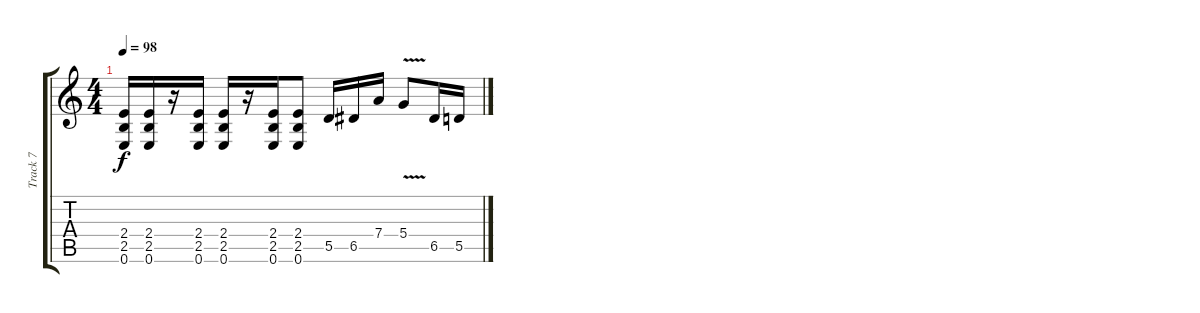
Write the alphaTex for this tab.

\track ("Track 7" "Track 7") {instrument distortionguitar}
\staff {score tabs}
\tuning (E4 B3 G3 D3 A2 E2) {hide}
\ts (4 4)
\tempo 98
\clef g2
\ks c
(2.4 2.5 0.6).16{dy f} (2.4 2.5 0.6).16 r.16 (2.4 2.5 0.6).16 (2.4 2.5 0.6).16 r.16 (2.4 2.5 0.6).16 (2.4 2.5 0.6).8 5.5.16 6.5.16 7.4.16 5.4{v}.8 6.5.16 5.5.16
